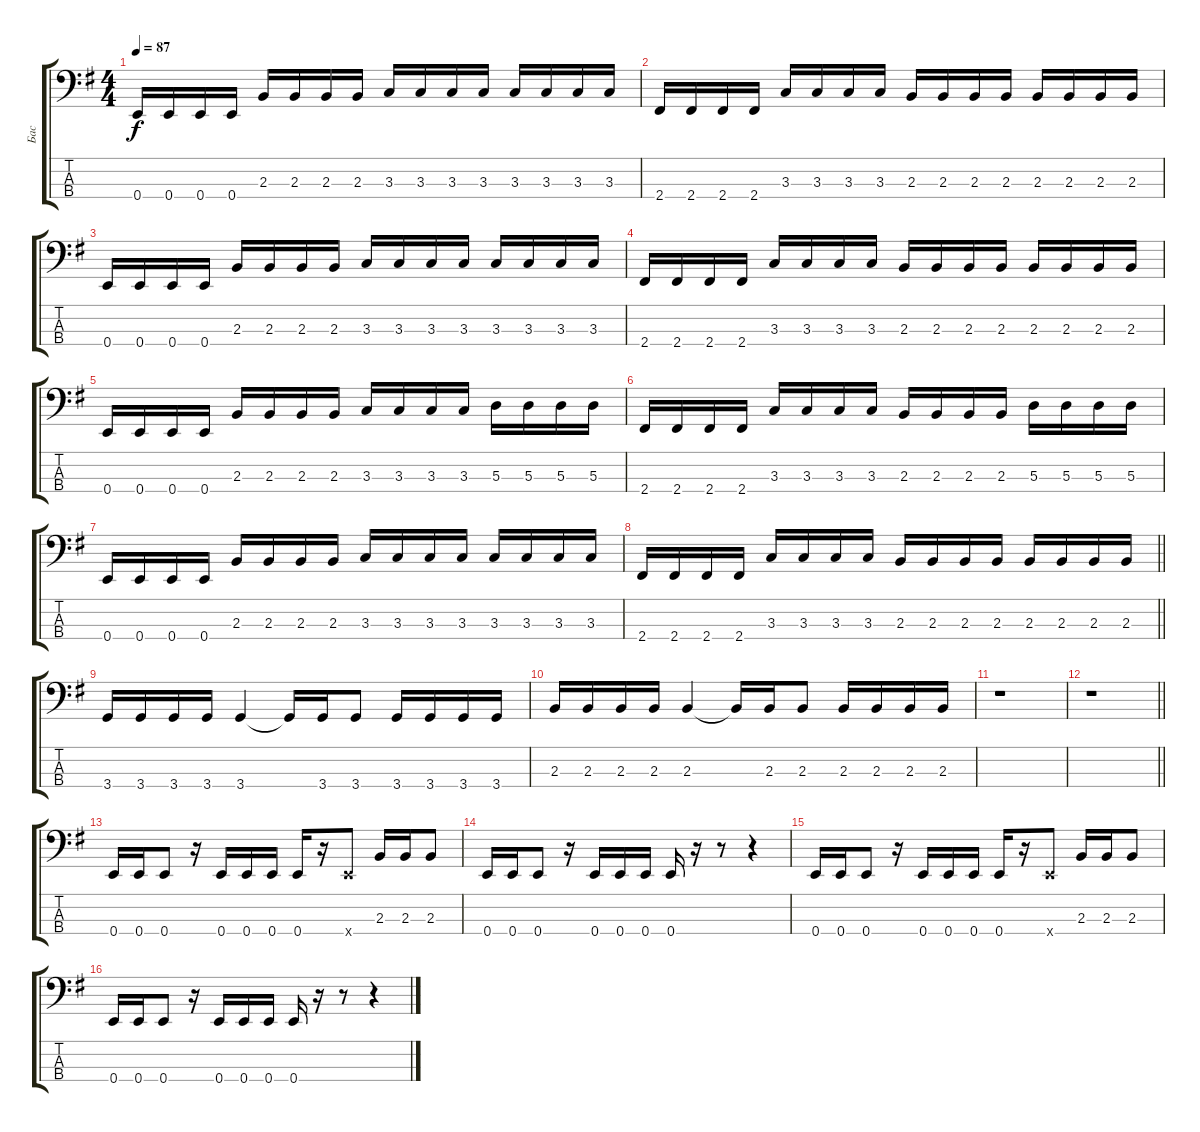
\track ("Бас" "Бас") {instrument electricbassfinger}
\staff {score tabs}
\tuning (G2 D2 A1 E1) {hide}
\ts (4 4)
\tempo 87
\clef f4
\ks eminor
0.4.16{dy f} 0.4.16 0.4.16 0.4.16 2.3.16 2.3.16 2.3.16 2.3.16 3.3.16 3.3.16 3.3.16 3.3.16 3.3.16 3.3.16 3.3.16 3.3.16 |
2.4.16 2.4.16 2.4.16 2.4.16 3.3.16 3.3.16 3.3.16 3.3.16 2.3.16 2.3.16 2.3.16 2.3.16 2.3.16 2.3.16 2.3.16 2.3.16 |
0.4.16 0.4.16 0.4.16 0.4.16 2.3.16 2.3.16 2.3.16 2.3.16 3.3.16 3.3.16 3.3.16 3.3.16 3.3.16 3.3.16 3.3.16 3.3.16 |
2.4.16 2.4.16 2.4.16 2.4.16 3.3.16 3.3.16 3.3.16 3.3.16 2.3.16 2.3.16 2.3.16 2.3.16 2.3.16 2.3.16 2.3.16 2.3.16 |
0.4.16 0.4.16 0.4.16 0.4.16 2.3.16 2.3.16 2.3.16 2.3.16 3.3.16 3.3.16 3.3.16 3.3.16 5.3.16 5.3.16 5.3.16 5.3.16 |
2.4.16 2.4.16 2.4.16 2.4.16 3.3.16 3.3.16 3.3.16 3.3.16 2.3.16 2.3.16 2.3.16 2.3.16 5.3.16 5.3.16 5.3.16 5.3.16 |
0.4.16 0.4.16 0.4.16 0.4.16 2.3.16 2.3.16 2.3.16 2.3.16 3.3.16 3.3.16 3.3.16 3.3.16 3.3.16 3.3.16 3.3.16 3.3.16 |
\barLineRight lightlight
2.4.16 2.4.16 2.4.16 2.4.16 3.3.16 3.3.16 3.3.16 3.3.16 2.3.16 2.3.16 2.3.16 2.3.16 2.3.16 2.3.16 2.3.16 2.3.16 |
3.4.16 3.4.16 3.4.16 3.4.16 3.4.4 3.4{t}.16 3.4.16 3.4.8 3.4.16 3.4.16 3.4.16 3.4.16 |
2.3.16 2.3.16 2.3.16 2.3.16 2.3.4 2.3{t}.16 2.3.16 2.3.8 2.3.16 2.3.16 2.3.16 2.3.16 |
r.1 |
\barLineRight lightlight
r.1 |
0.4.16 0.4.16 0.4.8 r.16 0.4.16 0.4.16 0.4.16 0.4.16 r.16 0.4{x}.8 2.3.16 2.3.16 2.3.8 |
0.4.16 0.4.16 0.4.8 r.16 0.4.16 0.4.16 0.4.16 0.4.16 r.16 r.8 r.4 |
0.4.16 0.4.16 0.4.8 r.16 0.4.16 0.4.16 0.4.16 0.4.16 r.16 0.4{x}.8 2.3.16 2.3.16 2.3.8 |
0.4.16 0.4.16 0.4.8 r.16 0.4.16 0.4.16 0.4.16 0.4.16 r.16 r.8 r.4
